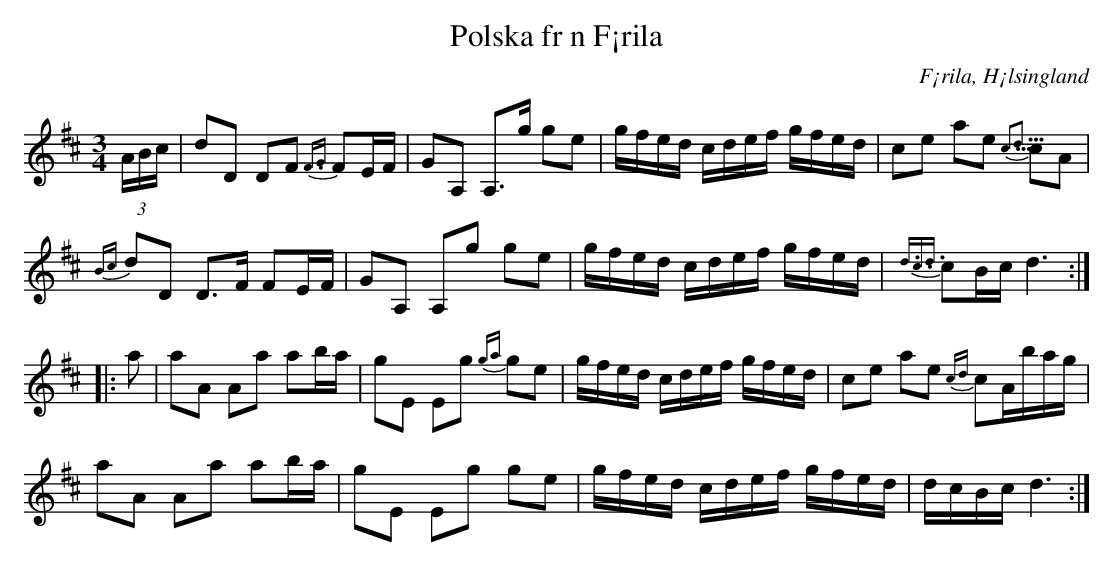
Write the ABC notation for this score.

X:1
T:Polska fr n F¡rila
O:F¡rila, H¡lsingland
M:3/4
L:1/16
U:t=turn
K:D
(3ABc | d2D2 D2F2 {F3/2G5/3}F2EF | G2A,2 A,2>g2 g2e2 | gfed cdef gfed | c2e2 a2e2 {c5/4d5/4}c2A2 |
{Bc}d2D2 D2>F2 F2EF | G2A,2 A,2g2 g2e2 | gfed cdef gfed | {d3/2c3/2d3/2}c2Bc d6 ::
a2 | a2A2 A2a2 a2ba | g2E2 E2g2 {ga}g2e2 | gfed cdef gfed | c2e2 a2e2 {cd}c2A5/6b3/6a2/6g2/6 |
a2A2 A2a2 a2ba | g2E2 E2g2 g2e2 | gfed cdef gfed | dcBc d6 :|
